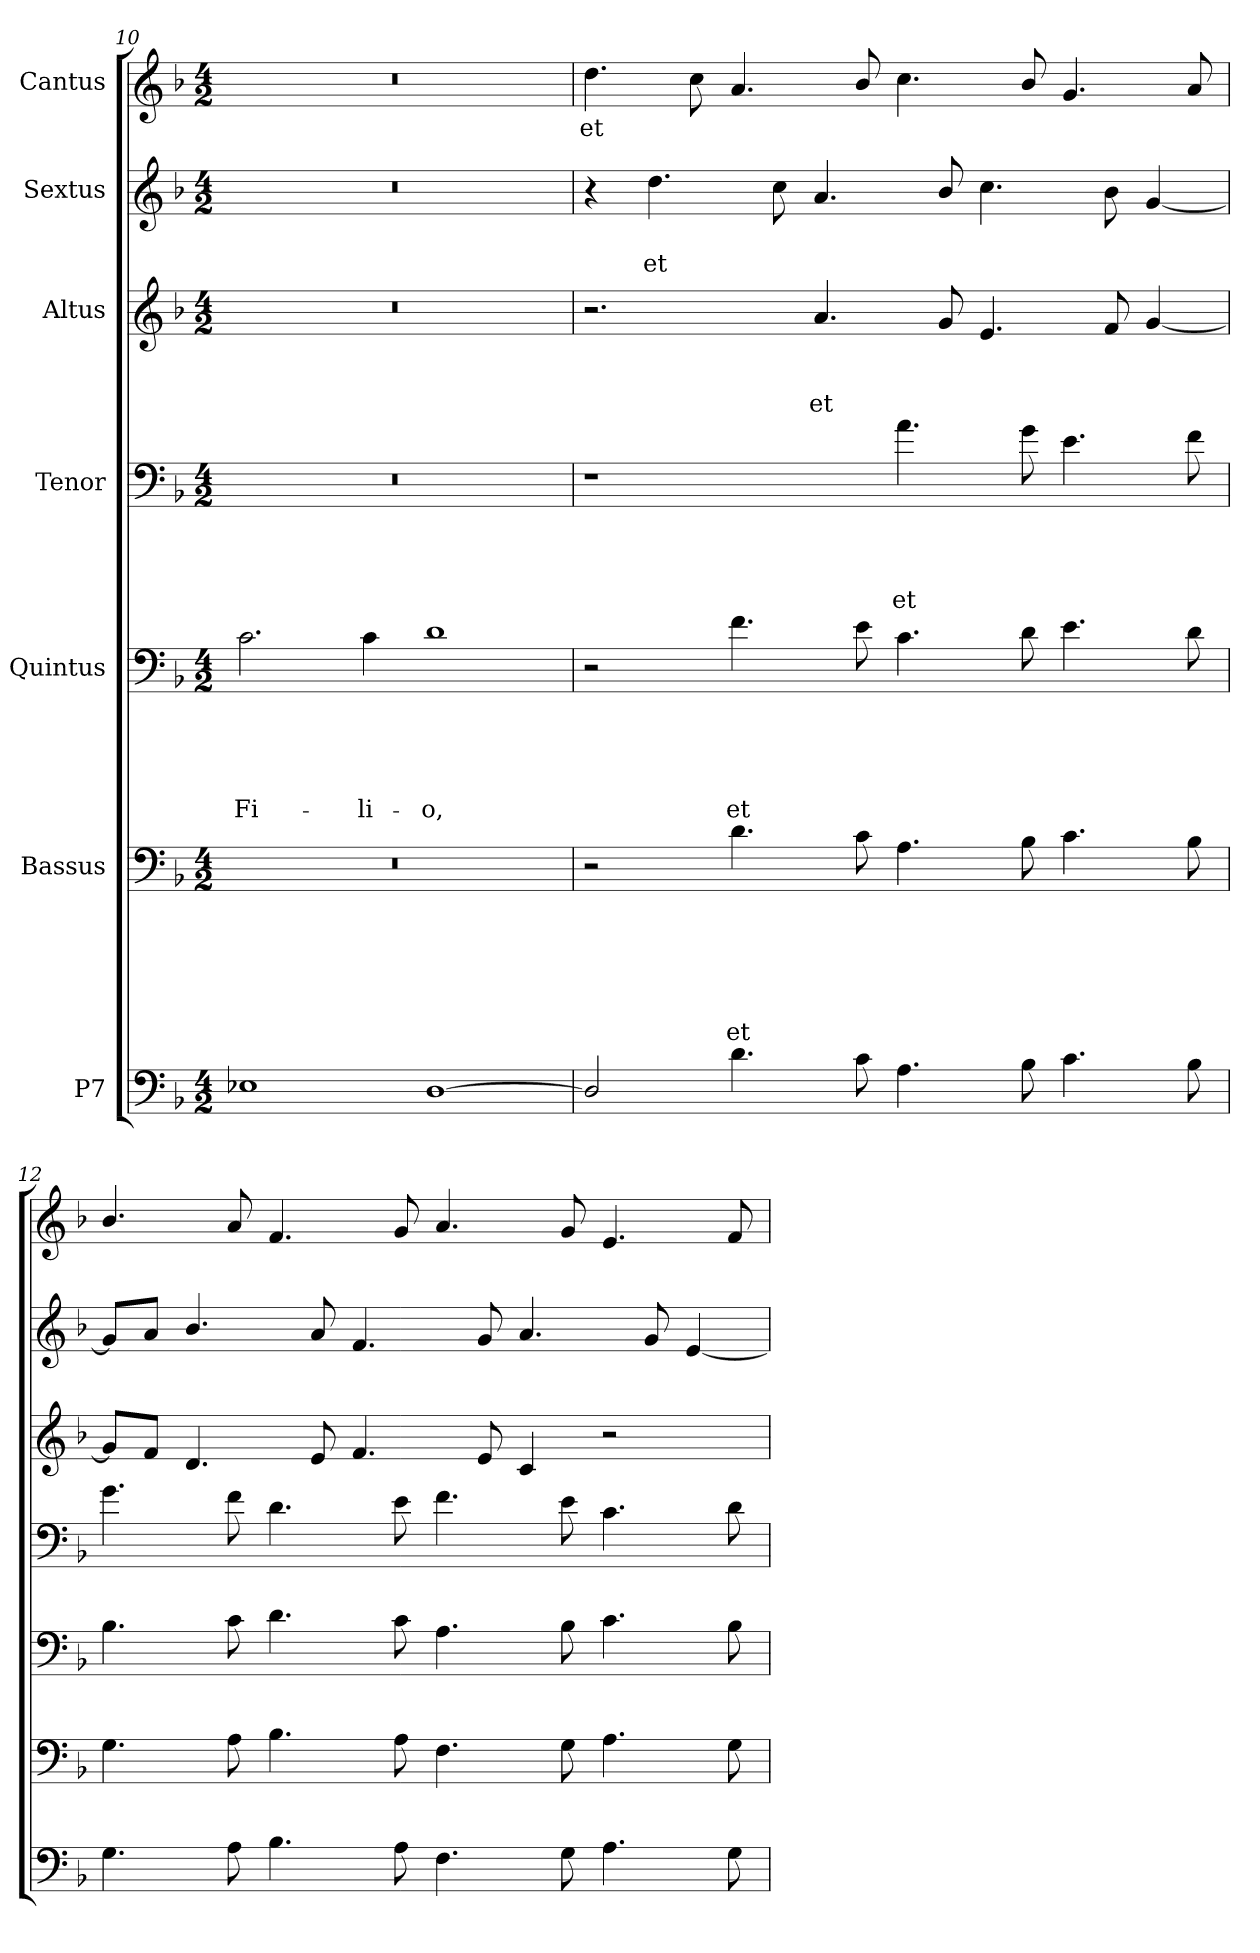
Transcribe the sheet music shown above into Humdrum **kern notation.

**kern	**kern	**text	**text	**text	**text	**text	**text	**kern	**text	**text	**text	**text	**text	**kern	**text	**text	**text	**text	**kern	**text	**text	**text	**kern	**text	**text	**kern	**text
*part7	*part6	*part6	*part6	*part6	*part6	*part6	*part6	*part5	*part5	*part5	*part5	*part5	*part5	*part4	*part4	*part4	*part4	*part4	*part3	*part3	*part3	*part3	*part2	*part2	*part2	*part1	*part1
*staff7	*staff6	*staff6	*staff6	*staff6	*staff6	*staff6	*staff6	*staff5	*staff5	*staff5	*staff5	*staff5	*staff5	*staff4	*staff4	*staff4	*staff4	*staff4	*staff3	*staff3	*staff3	*staff3	*staff2	*staff2	*staff2	*staff1	*staff1
*I"P7	*I"Bassus	*	*	*	*	*	*	*I"Quintus	*	*	*	*	*	*I"Tenor	*	*	*	*	*I"Altus	*	*	*	*I"Sextus	*	*	*I"Cantus	*
*clefF4	*clefF4	*	*	*	*	*	*	*clefF4	*	*	*	*	*	*clefF4	*	*	*	*	*clefG2	*	*	*	*clefG2	*	*	*clefG2	*
*k[b-]	*k[b-]	*	*	*	*	*	*	*k[b-]	*	*	*	*	*	*k[b-]	*	*	*	*	*k[b-]	*	*	*	*k[b-]	*	*	*k[b-]	*
*F:	*F:	*	*	*	*	*	*	*F:	*	*	*	*	*	*F:	*	*	*	*	*F:	*	*	*	*F:	*	*	*F:	*
*M4/2	*M4/2	*	*	*	*	*	*	*M4/2	*	*	*	*	*	*M4/2	*	*	*	*	*M4/2	*	*	*	*M4/2	*	*	*M4/2	*
=10	=10	=10	=10	=10	=10	=10	=10	=10	=10	=10	=10	=10	=10	=10	=10	=10	=10	=10	=10	=10	=10	=10	=10	=10	=10	=10	=10
!	!LO:N:vis=1	!	!	!	!	!	!	!	!	!	!	!	!LO:LY:b	!LO:N:vis=1	!	!	!	!	!LO:N:vis=1	!	!	!	!LO:N:vis=1	!	!	!LO:N:vis=1	!
1E-X	0r	.	.	.	.	.	.	2.c\	.	.	.	.	Fi-	0r	.	.	.	.	0r	.	.	.	0r	.	.	0r	.
!	!	!	!	!	!	!	!	!	!	!	!	!	!LO:LY:b	!	!	!	!	!	!	!	!	!	!	!	!	!	!
.	.	.	.	.	.	.	.	4c\	.	.	.	.	-li-	.	.	.	.	.	.	.	.	.	.	.	.	.	.
!	!	!	!	!	!	!	!	!	!	!	!	!	!LO:LY:b	!	!	!	!	!	!	!	!	!	!	!	!	!	!
[<1D	.	.	.	.	.	.	.	1d	.	.	.	.	-o,	.	.	.	.	.	.	.	.	.	.	.	.	.	.
=11	=11	=11	=11	=11	=11	=11	=11	=11	=11	=11	=11	=11	=11	=11	=11	=11	=11	=11	=11	=11	=11	=11	=11	=11	=11	=11	=11
!	!	!	!	!	!	!	!	!	!	!	!	!	!	!	!	!	!	!	!	!	!	!	!	!	!	!	!LO:LY:b
2D/]	2r	.	.	.	.	.	.	2r	.	.	.	.	.	1r	.	.	.	.	2.r	.	.	.	4r	.	.	4.dd\	et
!	!	!	!	!	!	!	!	!	!	!	!	!	!	!	!	!	!	!	!	!	!	!	!	!	!LO:LY:b	!	!
.	.	.	.	.	.	.	.	.	.	.	.	.	.	.	.	.	.	.	.	.	.	.	4.dd\	.	et	.	.
.	.	.	.	.	.	.	.	.	.	.	.	.	.	.	.	.	.	.	.	.	.	.	.	.	.	8cc\	.
!	!	!	!	!	!	!	!LO:LY:b	!	!	!	!	!	!LO:LY:b	!	!	!	!	!	!	!	!	!	!	!	!	!	!
4.d\	4.d\	.	.	.	.	.	et	4.f\	.	.	.	.	et	.	.	.	.	.	.	.	.	.	.	.	.	4.a/	.
.	.	.	.	.	.	.	.	.	.	.	.	.	.	.	.	.	.	.	.	.	.	.	8cc\	.	.	.	.
!	!	!	!	!	!	!	!	!	!	!	!	!	!	!	!	!	!	!	!	!	!	!LO:LY:b	!	!	!	!	!
.	.	.	.	.	.	.	.	.	.	.	.	.	.	.	.	.	.	.	4.a/	.	.	et	4.a/	.	.	.	.
8c\	8c\	.	.	.	.	.	.	8e\	.	.	.	.	.	.	.	.	.	.	.	.	.	.	.	.	.	8b-/	.
!	!	!	!	!	!	!	!	!	!	!	!	!	!	!	!	!	!	!LO:LY:b	!	!	!	!	!	!	!	!	!
4.A\	4.A\	.	.	.	.	.	.	4.c\	.	.	.	.	.	4.a\	.	.	.	et	.	.	.	.	.	.	.	4.cc\	.
.	.	.	.	.	.	.	.	.	.	.	.	.	.	.	.	.	.	.	8g/	.	.	.	8b-/	.	.	.	.
.	.	.	.	.	.	.	.	.	.	.	.	.	.	.	.	.	.	.	4.e/	.	.	.	4.cc\	.	.	.	.
8B-\	8B-\	.	.	.	.	.	.	8d\	.	.	.	.	.	8g\	.	.	.	.	.	.	.	.	.	.	.	8b-/	.
4.c\	4.c\	.	.	.	.	.	.	4.e\	.	.	.	.	.	4.e\	.	.	.	.	.	.	.	.	.	.	.	4.g/	.
.	.	.	.	.	.	.	.	.	.	.	.	.	.	.	.	.	.	.	8f/	.	.	.	8b-\	.	.	.	.
.	.	.	.	.	.	.	.	.	.	.	.	.	.	.	.	.	.	.	[<4g/	.	.	.	[<4g/	.	.	.	.
8B-\	8B-\	.	.	.	.	.	.	8d\	.	.	.	.	.	8f\	.	.	.	.	.	.	.	.	.	.	.	8a/	.
=12	=12	=12	=12	=12	=12	=12	=12	=12	=12	=12	=12	=12	=12	=12	=12	=12	=12	=12	=12	=12	=12	=12	=12	=12	=12	=12	=12
4.G\	4.G\	.	.	.	.	.	.	4.B-\	.	.	.	.	.	4.g\	.	.	.	.	8g/L]	.	.	.	8g/L]	.	.	4.b-/	.
.	.	.	.	.	.	.	.	.	.	.	.	.	.	.	.	.	.	.	8f/J	.	.	.	8a/J	.	.	.	.
.	.	.	.	.	.	.	.	.	.	.	.	.	.	.	.	.	.	.	4.d/	.	.	.	4.b-/	.	.	.	.
8A\	8A\	.	.	.	.	.	.	8c\	.	.	.	.	.	8f\	.	.	.	.	.	.	.	.	.	.	.	8a/	.
4.B-\	4.B-\	.	.	.	.	.	.	4.d\	.	.	.	.	.	4.d\	.	.	.	.	.	.	.	.	.	.	.	4.f/	.
.	.	.	.	.	.	.	.	.	.	.	.	.	.	.	.	.	.	.	8e/	.	.	.	8a/	.	.	.	.
.	.	.	.	.	.	.	.	.	.	.	.	.	.	.	.	.	.	.	4.f/	.	.	.	4.f/	.	.	.	.
8A\	8A\	.	.	.	.	.	.	8c\	.	.	.	.	.	8e\	.	.	.	.	.	.	.	.	.	.	.	8g/	.
4.F\	4.F\	.	.	.	.	.	.	4.A\	.	.	.	.	.	4.f\	.	.	.	.	.	.	.	.	.	.	.	4.a/	.
.	.	.	.	.	.	.	.	.	.	.	.	.	.	.	.	.	.	.	8e/	.	.	.	8g/	.	.	.	.
.	.	.	.	.	.	.	.	.	.	.	.	.	.	.	.	.	.	.	4c/	.	.	.	4.a/	.	.	.	.
8G\	8G\	.	.	.	.	.	.	8B-\	.	.	.	.	.	8e\	.	.	.	.	.	.	.	.	.	.	.	8g/	.
4.A\	4.A\	.	.	.	.	.	.	4.c\	.	.	.	.	.	4.c\	.	.	.	.	2r	.	.	.	.	.	.	4.e/	.
.	.	.	.	.	.	.	.	.	.	.	.	.	.	.	.	.	.	.	.	.	.	.	8g/	.	.	.	.
.	.	.	.	.	.	.	.	.	.	.	.	.	.	.	.	.	.	.	.	.	.	.	[<4e/	.	.	.	.
8G\	8G\	.	.	.	.	.	.	8B-\	.	.	.	.	.	8d\	.	.	.	.	.	.	.	.	.	.	.	8f/	.
=	=	=	=	=	=	=	=	=	=	=	=	=	=	=	=	=	=	=	=	=	=	=	=	=	=	=	=
*-	*-	*-	*-	*-	*-	*-	*-	*-	*-	*-	*-	*-	*-	*-	*-	*-	*-	*-	*-	*-	*-	*-	*-	*-	*-	*-	*-
